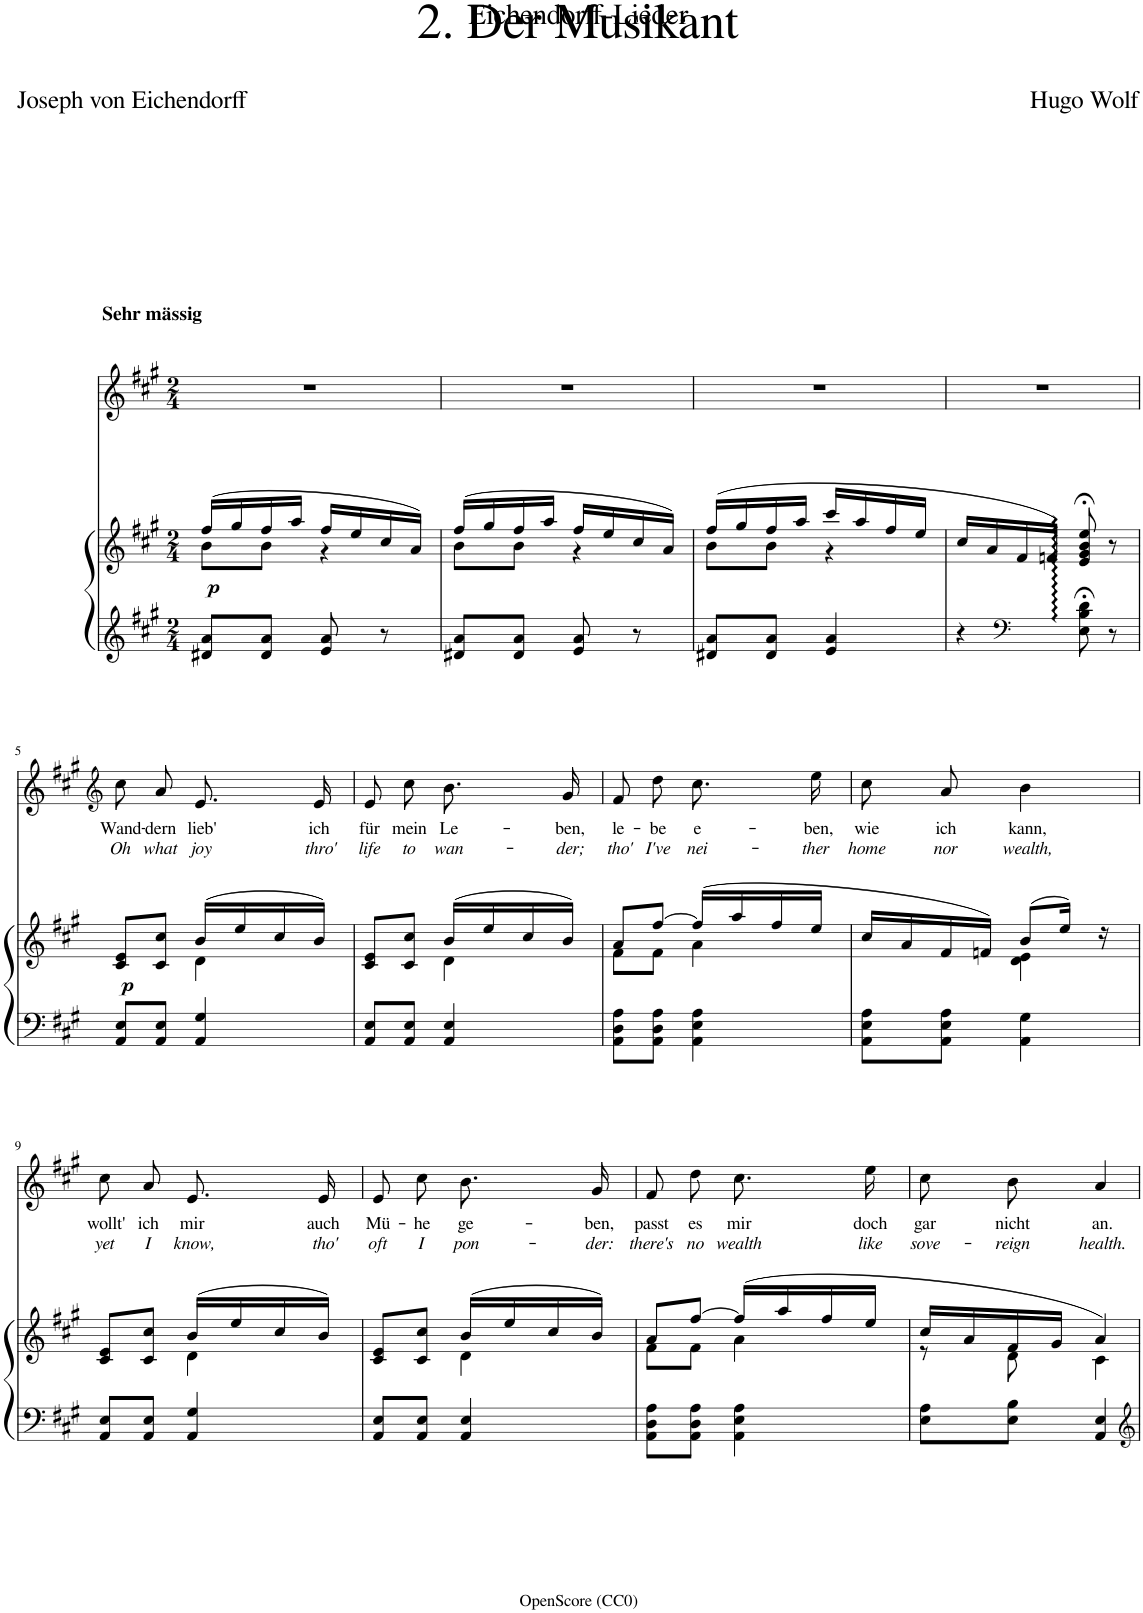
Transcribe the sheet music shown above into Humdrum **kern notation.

**kern	**kern	**dynam	**kern	**text	**text
*part2	*part2	*part2	*part1	*part1	*part1
*staff3	*staff2	*staff2/3	*staff1	*staff1	*staff1
*I"Piano	*	*	*I"Voice	*	*
*I'Pno	*	*	*	*	*
*clefG2	*clefG2	*	*clefG2	*	*
*k[f#c#g#]	*k[f#c#g#]	*	*k[f#c#g#]	*	*
*M2/4	*M2/4	*	*M2/4	*	*
=1	=1	=1	=1	=1	=1
*	*^	*	*	*	*
!	!	!	!	!LO:TX:a:B:t=Sehr mässig	!	!
!	!	!	!LO:DY:b	!	!	!
8d#X/ 8a/L	(16ff#/LL	8b\L	p	2r	.	.
.	16gg#/	.	.	.	.	.
8d#/ 8a/J	16ff#/	8b\J	.	.	.	.
.	16aa/JJ	.	.	.	.	.
8e/ 8a/	16ff#/LL	4r	.	.	.	.
.	16ee/	.	.	.	.	.
8r	16cc#/	.	.	.	.	.
.	16a/JJ)	.	.	.	.	.
=2	=2	=2	=2	=2	=2	=2
8d#X/ 8a/L	(16ff#/LL	8b\L	.	2r	.	.
.	16gg#/	.	.	.	.	.
8d#/ 8a/J	16ff#/	8b\J	.	.	.	.
.	16aa/JJ	.	.	.	.	.
8e/ 8a/	16ff#/LL	4r	.	.	.	.
.	16ee/	.	.	.	.	.
8r	16cc#/	.	.	.	.	.
.	16a/JJ)	.	.	.	.	.
=3	=3	=3	=3	=3	=3	=3
8d#X/ 8a/L	(16ff#/LL	8b\L	.	2r	.	.
.	16gg#/	.	.	.	.	.
8d#/ 8a/J	16ff#/	8b\J	.	.	.	.
.	16aa/JJ	.	.	.	.	.
4e/ 4a/	16ccc#/LL	4r	.	.	.	.
.	16aa/	.	.	.	.	.
.	16ff#/	.	.	.	.	.
.	16ee/JJ	.	.	.	.	.
*	*v	*v	*	*	*	*
=4	=4	=4	=4	=4	=4
4r	16cc#/LL	.	2r	.	.
.	16a/	.	.	.	.
.	16f#/	.	.	.	.
.	16fn/JJ)	.	.	.	.
*clefF4	*	*	*	*	*
8E\;< 8B\;< 8d\;<	8e/;< 8g#/;< 8b/;< 8ee/;<	.	.	.	.
8r	8r	.	.	.	.
!!LO:LB:g=z
=5	=5	=5	=5	=5	=5
*	*	*	*clefG2	*	*
*	*	*	*k[f#c#g#]	*	*
*	*^	*	*	*	*
!	!	!	!LO:DY:b	!	!LO:LY:b	!LO:LY:b
8AA/ 8E/L	8c#/ 8e/L	4ryy	p	8cc#\L	Wand-	Oh
!	!	!	!	!	!LO:LY:b	!LO:LY:b
8AA/ 8E/J	8c#/ 8cc#/J	.	.	8a\J	-dern	what
!	!	!	!	!	!LO:LY:b	!LO:LY:b
4AA/ 4G#/	(16b/LL	4d\	.	8.e/L	lieb'	joy
.	16ee/	.	.	.	.	.
.	16cc#/	.	.	.	.	.
!	!	!	!	!	!LO:LY:b	!LO:LY:b
.	16b/JJ)	.	.	16e/Jk	ich	thro'
=6	=6	=6	=6	=6	=6	=6
!	!	!	!	!	!LO:LY:b	!LO:LY:b
8AA/ 8E/L	8c#/ 8e/L	4ryy	.	8e/L	für	life
!	!	!	!	!	!LO:LY:b	!LO:LY:b
8AA/ 8E/J	8c#/ 8cc#/J	.	.	8cc#/J	mein	to
!	!	!	!	!	!LO:LY:b	!LO:LY:b
4AA/ 4E/	(16b/LL	4d\	.	8.b/L	Le-	wan-
.	16ee/	.	.	.	.	.
.	16cc#/	.	.	.	.	.
!	!	!	!	!	!LO:LY:b	!LO:LY:b
.	16b/JJ)	.	.	16g#/Jk	-ben,	-der;
=7	=7	=7	=7	=7	=7	=7
!	!	!	!	!	!LO:LY:b	!LO:LY:b
8AA\ 8D\ 8A\L	8a/L	8f#\L	.	8f#/L	le-	tho'
!	!	!	!	!	!LO:LY:b	!LO:LY:b
8AA\ 8D\ 8A\J	[8ff#/J	8f#\J	.	8dd/J	-be	I've
!	!	!	!	!	!LO:LY:b	!LO:LY:b
4AA\ 4E\ 4A\	(16ff#/LL]	4a\	.	8.cc#\L	e-	nei-
.	16aa/	.	.	.	.	.
.	16ff#/	.	.	.	.	.
!	!	!	!	!	!LO:LY:b	!LO:LY:b
.	16ee/JJ	.	.	16ee\Jk	-ben,	-ther
=8	=8	=8	=8	=8	=8	=8
!	!	!	!	!	!LO:LY:b	!LO:LY:b
8AA\ 8E\ 8A\L	16cc#/LL	4ryy	.	8cc#\L	wie	home
.	16a/	.	.	.	.	.
!	!	!	!	!	!LO:LY:b	!LO:LY:b
8AA\ 8E\ 8A\J	16f#/	.	.	8a\J	ich	nor
.	16fn/JJ)	.	.	.	.	.
!	!	!	!	!	!LO:LY:b	!LO:LY:b
4AA\ 4G#\	(8b/L	4d\ 4e\	.	4b\	kann,	wealth,
.	16ee/Jk)	.	.	.	.	.
.	16r	.	.	.	.	.
!!LO:LB:g=z
=9	=9	=9	=9	=9	=9	=9
!	!	!	!	!	!LO:LY:b	!LO:LY:b
8AA/ 8E/L	8c#/ 8e/L	4ryy	.	8cc#\L	wollt'	yet
!	!	!	!	!	!LO:LY:b	!LO:LY:b
8AA/ 8E/J	8c#/ 8cc#/J	.	.	8a\J	ich	I
!	!	!	!	!	!LO:LY:b	!LO:LY:b
4AA/ 4G#/	(16b/LL	4d\	.	8.e/L	mir	know,
.	16ee/	.	.	.	.	.
.	16cc#/	.	.	.	.	.
!	!	!	!	!	!LO:LY:b	!LO:LY:b
.	16b/JJ)	.	.	16e/Jk	auch	tho'
=10	=10	=10	=10	=10	=10	=10
!	!	!	!	!	!LO:LY:b	!LO:LY:b
8AA/ 8E/L	8c#/ 8e/L	4ryy	.	8e/L	Mü-	oft
!	!	!	!	!	!LO:LY:b	!LO:LY:b
8AA/ 8E/J	8c#/ 8cc#/J	.	.	8cc#/J	-he	I
!	!	!	!	!	!LO:LY:b	!LO:LY:b
4AA/ 4E/	(16b/LL	4d\	.	8.b/L	ge-	pon-
.	16ee/	.	.	.	.	.
.	16cc#/	.	.	.	.	.
!	!	!	!	!	!LO:LY:b	!LO:LY:b
.	16b/JJ)	.	.	16g#/Jk	-ben,	-der:
=11	=11	=11	=11	=11	=11	=11
!	!	!	!	!	!LO:LY:b	!LO:LY:b
8AA\ 8D\ 8A\L	8a/L	8f#\L	.	8f#/L	passt	there's
!	!	!	!	!	!LO:LY:b	!LO:LY:b
8AA\ 8D\ 8A\J	[8ff#/J	8f#\J	.	8dd/J	es	no
!	!	!	!	!	!LO:LY:b	!LO:LY:b
4AA\ 4E\ 4A\	(16ff#/LL]	4a\	.	8.cc#\L	mir	wealth
.	16aa/	.	.	.	.	.
.	16ff#/	.	.	.	.	.
!	!	!	!	!	!LO:LY:b	!LO:LY:b
.	16ee/JJ	.	.	16ee\Jk	doch	like
=12	=12	=12	=12	=12	=12	=12
!	!	!	!	!	!LO:LY:b	!LO:LY:b
8E\ 8A\L	16cc#/LL	8r	.	8cc#\L	gar	sove-
.	16a/	.	.	.	.	.
!	!	!	!	!	!LO:LY:b	!LO:LY:b
8E\ 8B\J	16f#/	8d\	.	8b\J	nicht	-reign
.	16g#/JJ	.	.	.	.	.
!	!	!	!	!	!LO:LY:b	!LO:LY:b
4AA/ 4E/	4a/)	4c#\	.	4a/	an.	health.
*	*v	*v	*	*	*	*
=	=	=	=	=	=
*-	*-	*-	*-	*-	*-
